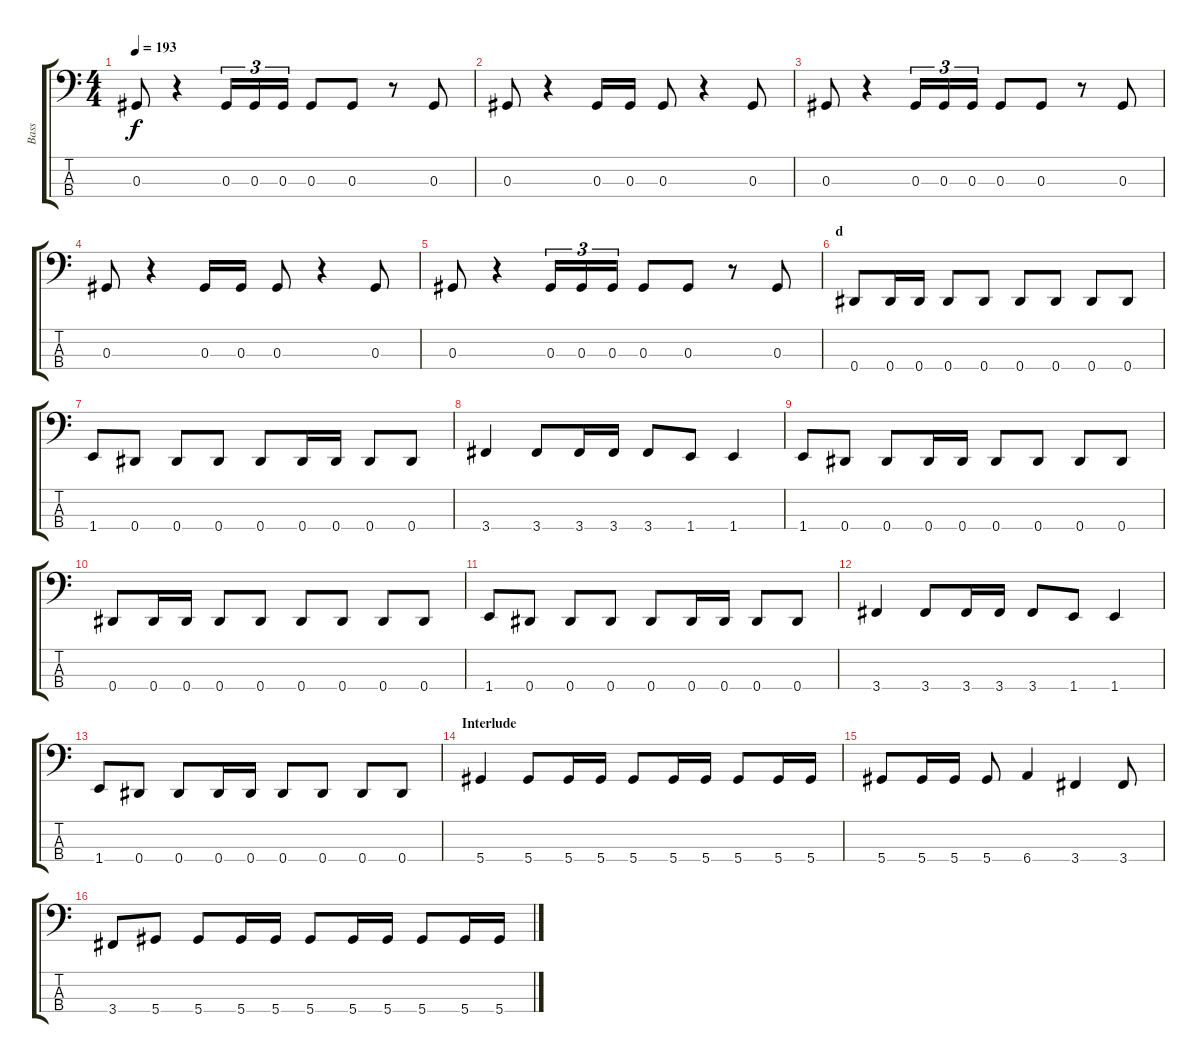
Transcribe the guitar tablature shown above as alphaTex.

\track ("Bass" "Bass") {instrument electricbassfinger}
\staff {score tabs}
\tuning (Gb2 Db2 Ab1 Eb1) {hide}
\ts (4 4)
\tempo 193
\clef f4
\ks c
0.3.8{dy f} r.4 0.3.16{tu (3 2)} 0.3.16{tu (3 2)} 0.3.16{tu (3 2)} 0.3.8 0.3.8 r.8 0.3.8 |
0.3.8 r.4 0.3.16 0.3.16 0.3.8 r.4 0.3.8 |
0.3.8 r.4 0.3.16{tu (3 2)} 0.3.16{tu (3 2)} 0.3.16{tu (3 2)} 0.3.8 0.3.8 r.8 0.3.8 |
0.3.8 r.4 0.3.16 0.3.16 0.3.8 r.4 0.3.8 |
0.3.8 r.4 0.3.16{tu (3 2)} 0.3.16{tu (3 2)} 0.3.16{tu (3 2)} 0.3.8 0.3.8 r.8 0.3.8 |
\section ("" "d")
0.4.8 0.4.16 0.4.16 0.4.8 0.4.8 0.4.8 0.4.8 0.4.8 0.4.8 |
1.4.8 0.4.8 0.4.8 0.4.8 0.4.8 0.4.16 0.4.16 0.4.8 0.4.8 |
3.4.4 3.4.8 3.4.16 3.4.16 3.4.8 1.4.8 1.4.4 |
1.4.8 0.4.8 0.4.8 0.4.16 0.4.16 0.4.8 0.4.8 0.4.8 0.4.8 |
0.4.8 0.4.16 0.4.16 0.4.8 0.4.8 0.4.8 0.4.8 0.4.8 0.4.8 |
1.4.8 0.4.8 0.4.8 0.4.8 0.4.8 0.4.16 0.4.16 0.4.8 0.4.8 |
3.4.4 3.4.8 3.4.16 3.4.16 3.4.8 1.4.8 1.4.4 |
1.4.8 0.4.8 0.4.8 0.4.16 0.4.16 0.4.8 0.4.8 0.4.8 0.4.8 |
\section ("" "Interlude")
5.4.4 5.4.8 5.4.16 5.4.16 5.4.8 5.4.16 5.4.16 5.4.8 5.4.16 5.4.16 |
5.4.8 5.4.16 5.4.16 5.4.8 6.4.4 3.4.4 3.4.8 |
3.4.8 5.4.8 5.4.8 5.4.16 5.4.16 5.4.8 5.4.16 5.4.16 5.4.8 5.4.16 5.4.16
